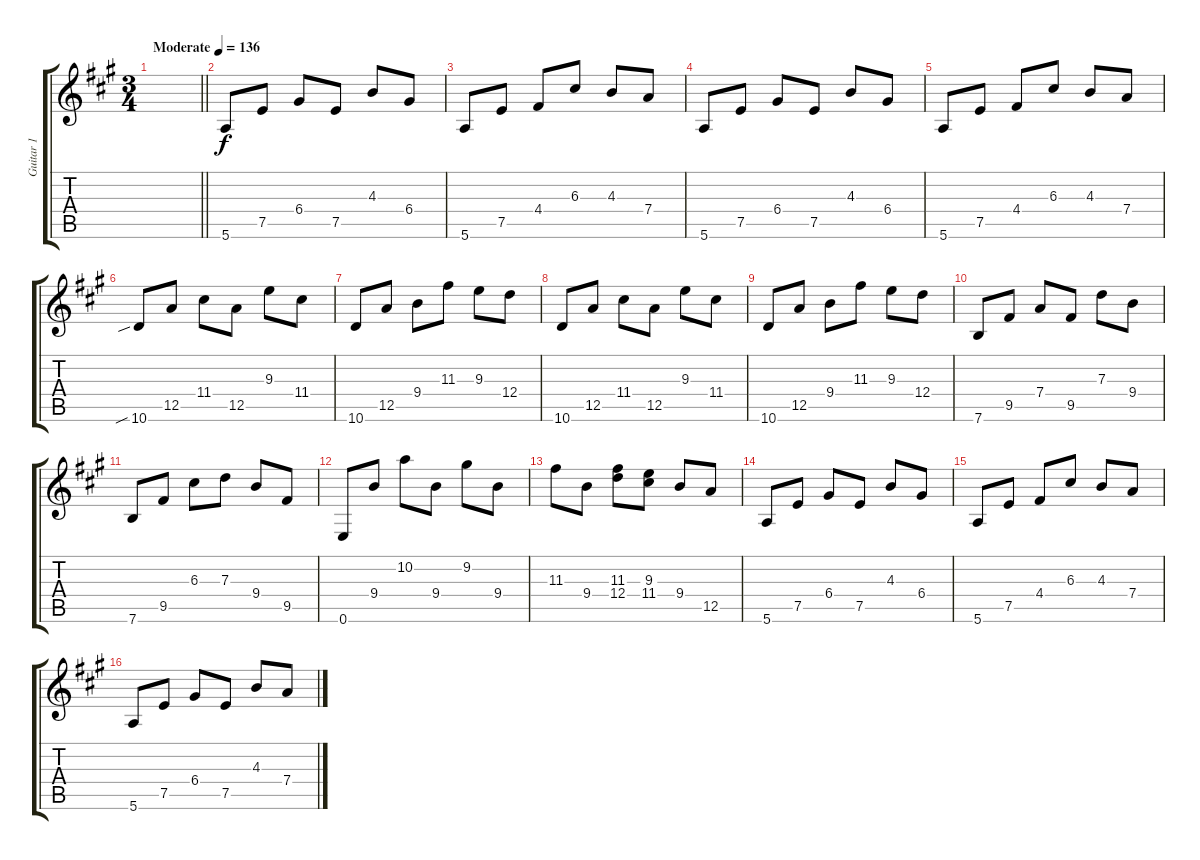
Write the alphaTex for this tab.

\track ("Guitar 1" "Guitar 1") {instrument electricguitarjazz}
\staff {score tabs}
\tuning (E4 B3 G3 D3 A2 E2) {hide}
\ts (3 4)
\tempo (136 "Moderate")
\clef g2
\barLineRight lightlight
\ks a
|
5.6.8 7.5.8 6.4.8 7.5.8 4.3.8 6.4.8 |
5.6.8 7.5.8 4.4.8 6.3.8 4.3.8 7.4.8 |
5.6.8 7.5.8 6.4.8 7.5.8 4.3.8 6.4.8 |
5.6.8 7.5.8 4.4.8 6.3.8 4.3.8 7.4.8 |
10.6{sib}.8 12.5.8 11.4.8 12.5.8 9.3.8 11.4.8 |
10.6.8 12.5.8 9.4.8 11.3.8 9.3.8 12.4.8 |
10.6.8 12.5.8 11.4.8 12.5.8 9.3.8 11.4.8 |
10.6.8 12.5.8 9.4.8 11.3.8 9.3.8 12.4.8 |
7.6.8 9.5.8 7.4.8 9.5.8 7.3.8 9.4.8 |
7.6.8 9.5.8 6.3.8 7.3.8 9.4.8 9.5.8 |
0.6.8 9.4.8 10.2.8 9.4.8 9.2.8 9.4.8 |
11.3.8 9.4.8 (11.3 12.4).8 (9.3 11.4).8 9.4.8 12.5.8 |
5.6.8 7.5.8 6.4.8 7.5.8 4.3.8 6.4.8 |
5.6.8 7.5.8 4.4.8 6.3.8 4.3.8 7.4.8 |
5.6.8 7.5.8 6.4.8 7.5.8 4.3.8 7.4.8
